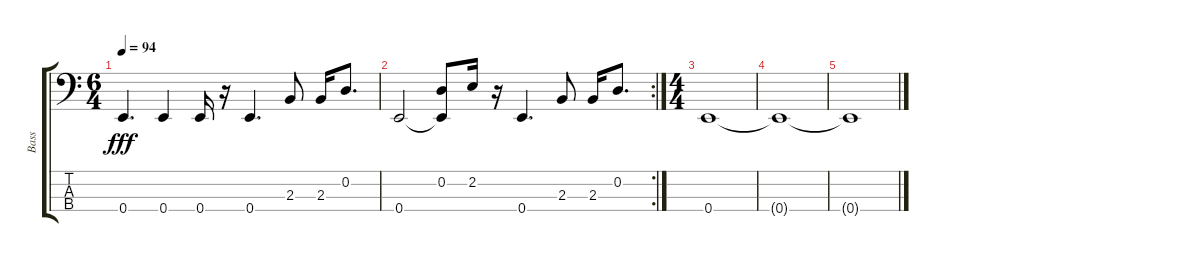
\track ("Bass" "Bass") {instrument electricbassfinger}
\staff {score tabs}
\tuning (G2 D2 A1 E1) {hide}
\ts (6 4)
\tempo 94
\clef f4
\ks c
0.4.4{d dy fff} 0.4.4 0.4.16 r.16 0.4.4{d} 2.3.8 2.3.16 0.2.8{d} |
\rc 2
0.4.2 (0.2 0.4{t}).8 2.2.16 r.16 0.4.4{d} 2.3.8 2.3.16 0.2.8{d} |
\ts (4 4)
0.4.1 |
0.4{t}.1 |
0.4{t}.1
